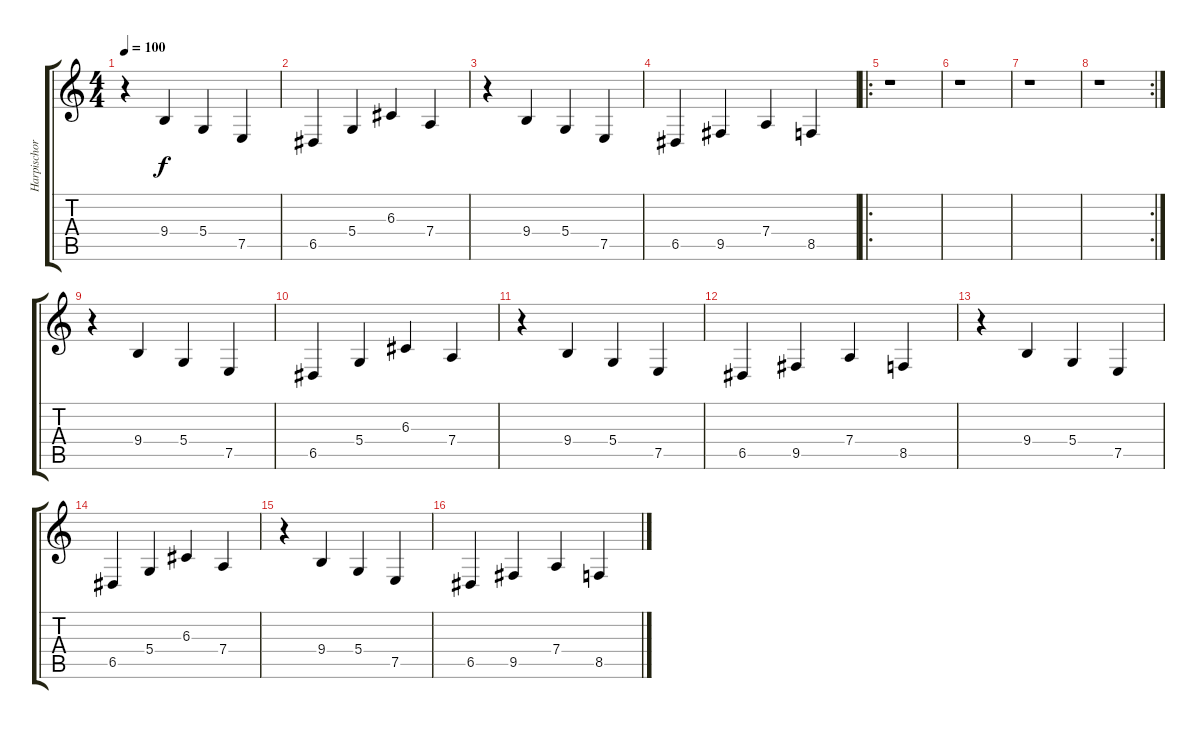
\track ("Harpischord" "Harpischor") {instrument harpsichord}
\staff {score tabs}
\tuning (E4 B3 G3 D3 A2 E2) {hide}
\ts (4 4)
\tempo 100
\clef g2
\ks c
r.4{dy f instrument harpsichord} 9.4.4 5.4.4 7.5.4 |
6.5.4 5.4.4 6.3.4 7.4.4 |
r.4 9.4.4 5.4.4 7.5.4 |
6.5.4 9.5.4 7.4.4 8.5.4 |
\ro
r.1 |
r.1 |
r.1 |
\rc 2
r.1 |
r.4 9.4.4 5.4.4 7.5.4 |
6.5.4 5.4.4 6.3.4 7.4.4 |
r.4 9.4.4 5.4.4 7.5.4 |
6.5.4 9.5.4 7.4.4 8.5.4 |
r.4 9.4.4 5.4.4 7.5.4 |
6.5.4 5.4.4 6.3.4 7.4.4 |
r.4 9.4.4 5.4.4 7.5.4 |
6.5.4 9.5.4 7.4.4 8.5.4
